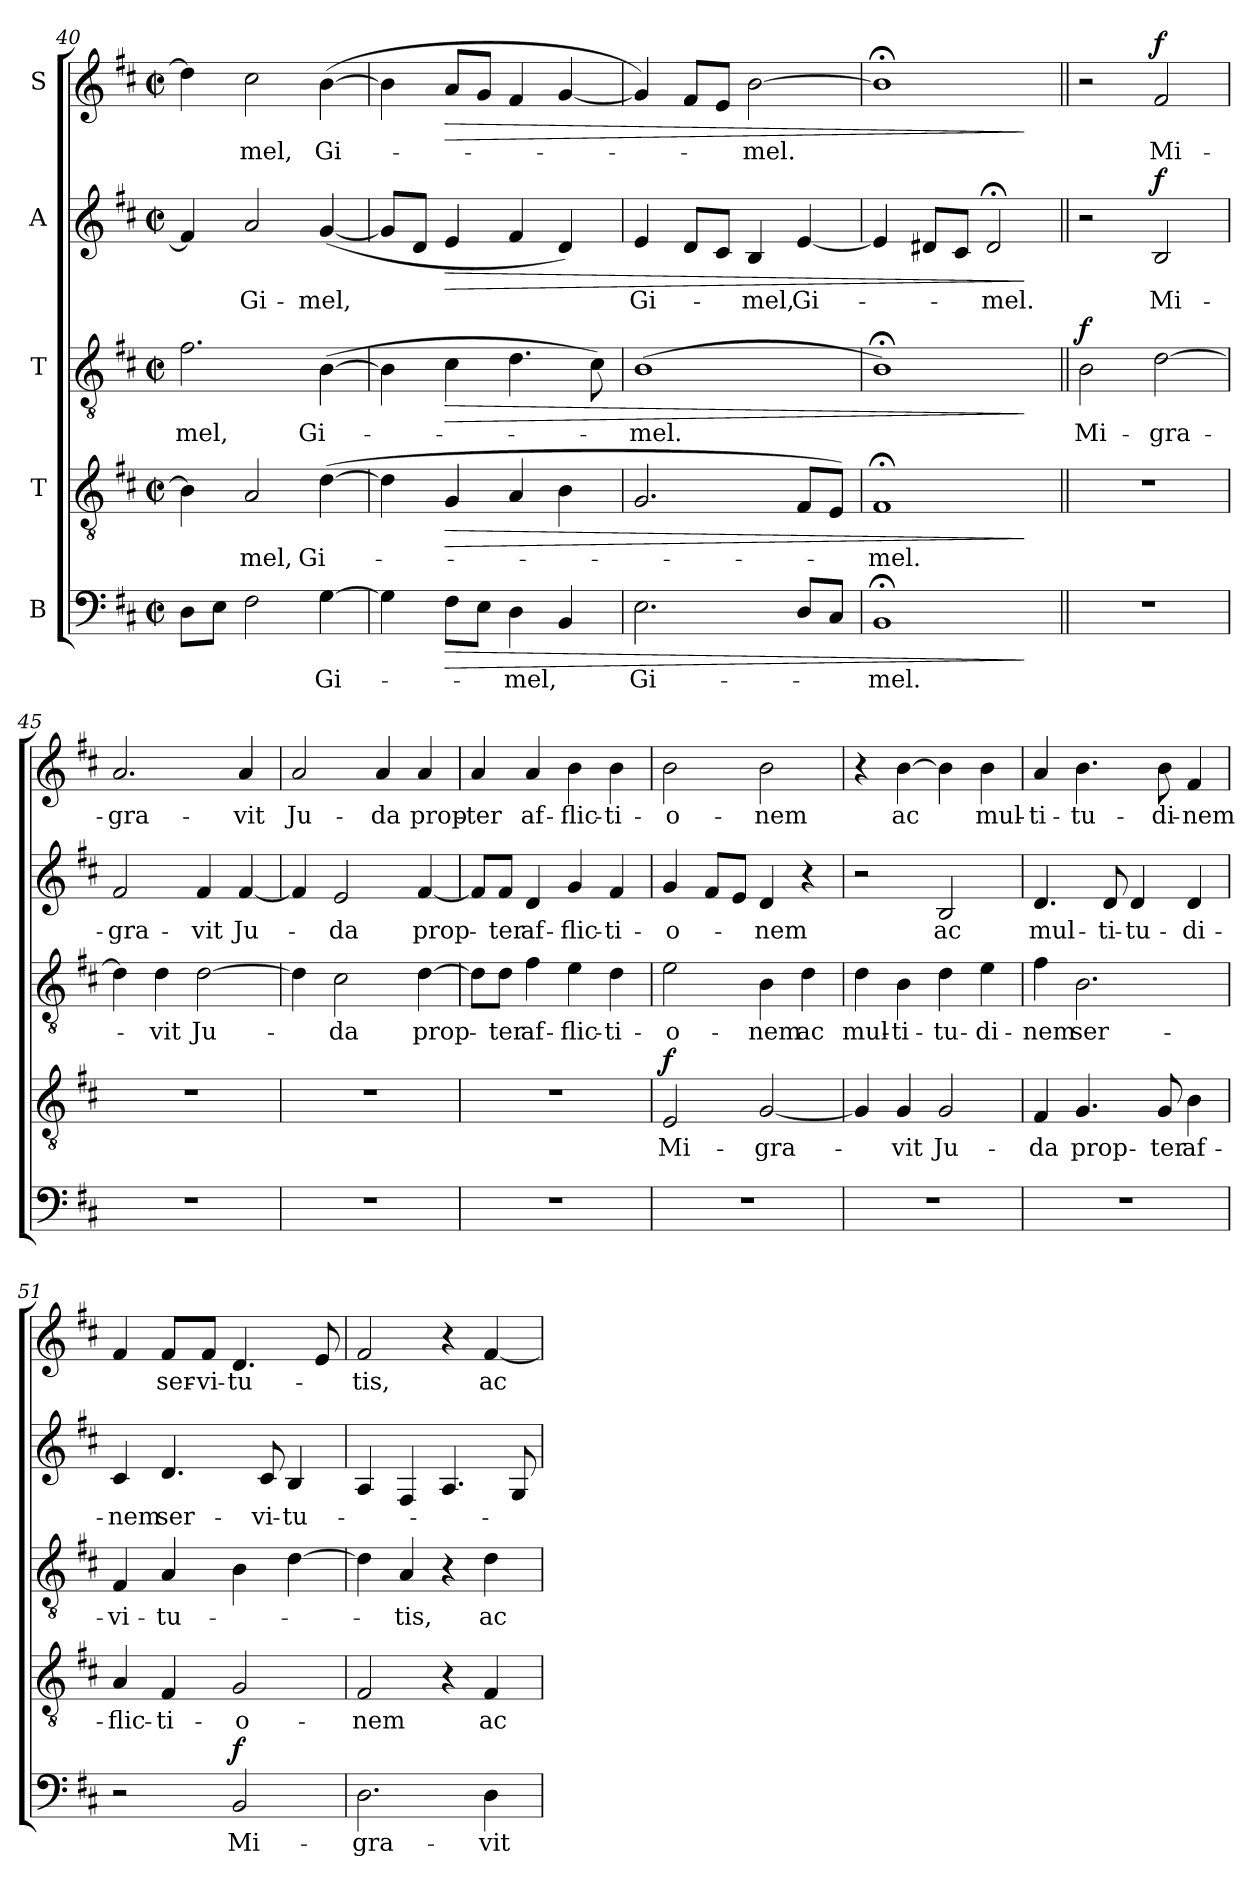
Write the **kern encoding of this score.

**kern	**text	**dynam	**kern	**text	**dynam	**kern	**text	**dynam	**kern	**text	**dynam	**kern	**text	**dynam
*part5	*part5	*part5	*part4	*part4	*part4	*part3	*part3	*part3	*part2	*part2	*part2	*part1	*part1	*part1
*staff5	*staff5	*staff5	*staff4	*staff4	*staff4	*staff3	*staff3	*staff3	*staff2	*staff2	*staff2	*staff1	*staff1	*staff1
*I"B	*	*	*I"T	*	*	*I"T	*	*	*I"A	*	*	*I"S	*	*
*clefF4	*	*	*clefGv2	*	*	*clefGv2	*	*	*clefG2	*	*	*clefG2	*	*
*k[f#c#]	*	*	*k[f#c#]	*	*	*k[f#c#]	*	*	*k[f#c#]	*	*	*k[f#c#]	*	*
*M2/2	*	*	*M2/2	*	*	*M2/2	*	*	*M2/2	*	*	*M2/2	*	*
*met(c|)	*	*	*met(c|)	*	*	*met(c|)	*	*	*met(c|)	*	*	*met(c|)	*	*
=40	=40	=40	=40	=40	=40	=40	=40	=40	=40	=40	=40	=40	=40	=40
!	!	!	!	!	!	!	!LO:LY:b	!	!	!	!	!	!	!
8D\L	.	.	4B\]	.	.	2.f#\	-mel,	.	4f#/]	.	.	4dd\]	.	.
8E\J	.	.	.	.	.	.	.	.	.	.	.	.	.	.
!	!	!	!	!LO:LY:b	!	!	!	!	!	!LO:LY:b	!	!	!LO:LY:b	!
2F#\	.	.	2A/	-mel,	.	.	.	.	2a/	Gi-	.	2cc#\	-mel,	.
!	!LO:LY:b	!	!	!LO:LY:b	!	!	!LO:LY:b	!	!	!LO:LY:b	!	!	!LO:LY:b	!
[4G\	Gi-	.	(>[4d\	Gi-	.	(>[4B\	Gi-	.	(<[4g/	-mel,	.	(>[4b\	Gi-	.
=41	=41	=41	=41	=41	=41	=41	=41	=41	=41	=41	=41	=41	=41	=41
4G\]	.	.	4d\]	.	.	4B\]	.	.	8g/L]	.	.	4b\]	.	.
.	.	.	.	.	.	.	.	.	8d/J	.	.	.	.	.
!	!	!LO:HP:b	!	!	!LO:HP:b	!	!	!LO:HP:b	!	!	!LO:HP:b	!	!	!LO:HP:b
8F#\L	.	>	4G/	.	>	4c#\	.	>	4e/	.	>	8a/L	.	>
8E\J	.	.	.	.	.	.	.	.	.	.	.	8g/J	.	.
!	!LO:LY:b	!	!	!	!	!	!	!	!	!	!	!	!	!
4D\	-mel,	.	4A/	.	.	4.d\	.	.	4f#/	.	.	4f#/	.	.
4BB/	.	.	4B\	.	.	.	.	.	4d/)	.	.	[4g/	.	.
.	.	.	.	.	.	8c#\)	.	.	.	.	.	.	.	.
=42	=42	=42	=42	=42	=42	=42	=42	=42	=42	=42	=42	=42	=42	=42
!	!LO:LY:b	!	!	!	!	!	!LO:LY:b	!	!	!LO:LY:b	!	!	!	!
2.E\	Gi-	.	2.G/	.	.	(>1B	-mel.	.	4e/	Gi-	.	4g/])	.	.
*	*	*	*	*	*	*	*	*	*	*	*	*MM80	*	*
.	.	.	.	.	.	.	.	.	8d/L	.	.	8f#/L	.	.
.	.	.	.	.	.	.	.	.	8c#/J	.	.	8e/J	.	.
!	!	!	!	!	!	!	!	!	!	!LO:LY:b	!	!	!LO:LY:b	!
.	.	.	.	.	.	.	.	.	4B/	-mel,	.	[2b\	-mel.	.
!	!	!	!	!	!	!	!	!	!	!LO:LY:b	!	!	!	!
8D/L	.	.	8F#/L	.	.	.	.	.	[4e/	Gi-	.	.	.	.
8C#/J	.	.	8E/J)	.	.	.	.	.	.	.	.	.	.	.
=43	=43	=43	=43	=43	=43	=43	=43	=43	=43	=43	=43	=43	=43	=43
!	!LO:LY:b	!	!	!LO:LY:b	!	!	!	!	!	!	!	!	!	!
1BB;<	-mel.	.	1F#;<	-mel.	.	1B;<)	.	.	4e/]	.	.	1b;<]	.	.
.	.	.	.	.	.	.	.	.	8d#X/L	.	.	.	.	.
.	.	.	.	.	.	.	.	.	8c#/J	.	.	.	.	.
!	!	!	!	!	!	!	!	!	!	!LO:LY:b	!	!	!	!
.	.	.	.	.	.	.	.	.	2d#;</	-mel.	.	.	.	.
.	.	]	.	.	]	.	.	]	.	.	]	.	.	]
!!LO:LB:g=z
=44||	=44||	=44||	=44||	=44||	=44||	=44||	=44||	=44||	=44||	=44||	=44||	=44||	=44||	=44||
*	*	*	*	*	*	*	*	*	*	*	*	*MM110	*	*
!	!	!	!	!	!	!	!LO:LY:b	!LO:DY:b	!	!	!	!	!	!
1r	.	.	1r	.	.	2B\	Mi-	f	2r	.	.	2r	.	.
!	!	!	!	!	!	!	!LO:LY:b	!	!	!LO:LY:b	!LO:DY:b	!	!LO:LY:b	!LO:DY:b
.	.	.	.	.	.	[2d\	-gra-	.	2B/	Mi-	f	2f#/	Mi-	f
=45	=45	=45	=45	=45	=45	=45	=45	=45	=45	=45	=45	=45	=45	=45
!	!	!	!	!	!	!	!	!	!	!LO:LY:b	!	!	!LO:LY:b	!
1r	.	.	1r	.	.	4d\]	.	.	2f#/	-gra-	.	2.a/	-gra-	.
!	!	!	!	!	!	!	!LO:LY:b	!	!	!	!	!	!	!
.	.	.	.	.	.	4d\	-vit	.	.	.	.	.	.	.
!	!	!	!	!	!	!	!LO:LY:b	!	!	!LO:LY:b	!	!	!	!
.	.	.	.	.	.	[2d\	Ju-	.	4f#/	-vit	.	.	.	.
!	!	!	!	!	!	!	!	!	!	!LO:LY:b	!	!	!LO:LY:b	!
.	.	.	.	.	.	.	.	.	[4f#/	Ju-	.	4a/	-vit	.
=46	=46	=46	=46	=46	=46	=46	=46	=46	=46	=46	=46	=46	=46	=46
!	!	!	!	!	!	!	!	!	!	!	!	!	!LO:LY:b	!
1r	.	.	1r	.	.	4d\]	.	.	4f#/]	.	.	2a/	Ju-	.
!	!	!	!	!	!	!	!LO:LY:b	!	!	!LO:LY:b	!	!	!	!
.	.	.	.	.	.	2c#\	-da	.	2e/	-da	.	.	.	.
!	!	!	!	!	!	!	!	!	!	!	!	!	!LO:LY:b	!
.	.	.	.	.	.	.	.	.	.	.	.	4a/	-da	.
!	!	!	!	!	!	!	!LO:LY:b	!	!	!LO:LY:b	!	!	!LO:LY:b	!
.	.	.	.	.	.	[4d\	prop-	.	[4f#/	prop-	.	4a/	prop-	.
=47	=47	=47	=47	=47	=47	=47	=47	=47	=47	=47	=47	=47	=47	=47
!	!	!	!	!	!	!	!	!	!	!	!	!	!LO:LY:b	!
1r	.	.	1r	.	.	8d\L]	.	.	8f#/L]	.	.	4a/	-ter	.
!	!	!	!	!	!	!	!LO:LY:b	!	!	!LO:LY:b	!	!	!	!
.	.	.	.	.	.	8d\J	-ter	.	8f#/J	-ter	.	.	.	.
!	!	!	!	!	!	!	!LO:LY:b	!	!	!LO:LY:b	!	!	!LO:LY:b	!
.	.	.	.	.	.	4f#\	af-	.	4d/	af-	.	4a/	af-	.
!	!	!	!	!	!	!	!LO:LY:b	!	!	!LO:LY:b	!	!	!LO:LY:b	!
.	.	.	.	.	.	4e\	-flic-	.	4g/	-flic-	.	4b\	-flic-	.
!	!	!	!	!	!	!	!LO:LY:b	!	!	!LO:LY:b	!	!	!LO:LY:b	!
.	.	.	.	.	.	4d\	-ti-	.	4f#/	-ti-	.	4b\	-ti-	.
=48	=48	=48	=48	=48	=48	=48	=48	=48	=48	=48	=48	=48	=48	=48
!	!	!	!	!LO:LY:b	!LO:DY:b	!	!LO:LY:b	!	!	!LO:LY:b	!	!	!LO:LY:b	!
1r	.	.	2E/	Mi-	f	2e\	-o-	.	4g/	-o-	.	2b\	-o-	.
.	.	.	.	.	.	.	.	.	8f#/L	.	.	.	.	.
.	.	.	.	.	.	.	.	.	8e/J	.	.	.	.	.
!	!	!	!	!LO:LY:b	!	!	!LO:LY:b	!	!	!LO:LY:b	!	!	!LO:LY:b	!
.	.	.	[2G/	-gra-	.	4B\	-nem	.	4d/	-nem	.	2b\	-nem	.
!	!	!	!	!	!	!	!LO:LY:b	!	!	!	!	!	!	!
.	.	.	.	.	.	4d\	ac	.	4r	.	.	.	.	.
=49	=49	=49	=49	=49	=49	=49	=49	=49	=49	=49	=49	=49	=49	=49
!	!	!	!	!	!	!	!LO:LY:b	!	!	!	!	!	!	!
1r	.	.	4G/]	.	.	4d\	mul-	.	2r	.	.	4r	.	.
!	!	!	!	!LO:LY:b	!	!	!LO:LY:b	!	!	!	!	!	!LO:LY:b	!
.	.	.	4G/	-vit	.	4B\	-ti-	.	.	.	.	[4b\	ac	.
!	!	!	!	!LO:LY:b	!	!	!LO:LY:b	!	!	!LO:LY:b	!	!	!	!
.	.	.	2G/	Ju-	.	4d\	-tu-	.	2B/	-ac	.	4b\]	.	.
!	!	!	!	!	!	!	!LO:LY:b	!	!	!	!	!	!LO:LY:b	!
.	.	.	.	.	.	4e\	-di-	.	.	.	.	4b\	mul-	.
=50	=50	=50	=50	=50	=50	=50	=50	=50	=50	=50	=50	=50	=50	=50
!	!	!	!	!LO:LY:b	!	!	!LO:LY:b	!	!	!LO:LY:b	!	!	!LO:LY:b	!
1r	.	.	4F#/	-da	.	4f#\	-nem	.	4.d/	mul-	.	4a/	-ti-	.
!	!	!	!	!LO:LY:b	!	!	!LO:LY:b	!	!	!	!	!	!LO:LY:b	!
.	.	.	4.G/	prop-	.	2.B\	ser-	.	.	.	.	4.b\	-tu-	.
!	!	!	!	!	!	!	!	!	!	!LO:LY:b	!	!	!	!
.	.	.	.	.	.	.	.	.	8d/	-ti-	.	.	.	.
!	!	!	!	!	!	!	!	!	!	!LO:LY:b	!	!	!	!
.	.	.	.	.	.	.	.	.	4d/	-tu-	.	.	.	.
!	!	!	!	!LO:LY:b	!	!	!	!	!	!	!	!	!LO:LY:b	!
.	.	.	8G/	-ter	.	.	.	.	.	.	.	8b\	-di-	.
!	!	!	!	!LO:LY:b	!	!	!	!	!	!LO:LY:b	!	!	!LO:LY:b	!
.	.	.	4B\	af-	.	.	.	.	4d/	-di-	.	4f#/	-nem	.
!!LO:PB:g=z
=51	=51	=51	=51	=51	=51	=51	=51	=51	=51	=51	=51	=51	=51	=51
!	!	!	!	!LO:LY:b	!	!	!LO:LY:b	!	!	!LO:LY:b	!	!	!	!
2r	.	.	4A/	-flic-	.	4F#/	-vi-	.	4c#/	-nem	.	4f#/	.	.
!	!	!	!	!LO:LY:b	!	!	!LO:LY:b	!	!	!LO:LY:b	!	!	!LO:LY:b	!
.	.	.	4F#/	-ti-	.	4A/	-tu-	.	4.d/	ser-	.	8f#/L	ser-	.
!	!	!	!	!	!	!	!	!	!	!	!	!	!LO:LY:b	!
.	.	.	.	.	.	.	.	.	.	.	.	8f#/J	-vi-	.
!	!LO:LY:b	!LO:DY:b	!	!LO:LY:b	!	!	!	!	!	!	!	!	!LO:LY:b	!
2BB/	Mi-	f	2G/	-o-	.	4B\	.	.	.	.	.	4.d/	-tu-	.
!	!	!	!	!	!	!	!	!	!	!LO:LY:b	!	!	!	!
.	.	.	.	.	.	.	.	.	8c#/	-vi-	.	.	.	.
!	!	!	!	!	!	!	!	!	!	!LO:LY:b	!	!	!	!
.	.	.	.	.	.	[4d\	.	.	4B/	-tu-	.	.	.	.
.	.	.	.	.	.	.	.	.	.	.	.	8e/	.	.
=52	=52	=52	=52	=52	=52	=52	=52	=52	=52	=52	=52	=52	=52	=52
!	!LO:LY:b	!	!	!LO:LY:b	!	!	!	!	!	!	!	!	!LO:LY:b	!
2.D\	-gra-	.	2F#/	-nem	.	4d\]	.	.	4A/	.	.	2f#/	-tis,	.
!	!	!	!	!	!	!	!LO:LY:b	!	!	!	!	!	!	!
.	.	.	.	.	.	4A/	-tis,	.	4F#/	.	.	.	.	.
.	.	.	4r	.	.	4r	.	.	4.A/	.	.	4r	.	.
!	!LO:LY:b	!	!	!LO:LY:b	!	!	!LO:LY:b	!	!	!	!	!	!LO:LY:b	!
4D\	-vit-	.	4F#/	ac	.	4d\	ac	.	.	.	.	[4f#/	ac	.
.	.	.	.	.	.	.	.	.	8G/	.	.	.	.	.
=	=	=	=	=	=	=	=	=	=	=	=	=	=	=
*-	*-	*-	*-	*-	*-	*-	*-	*-	*-	*-	*-	*-	*-	*-
